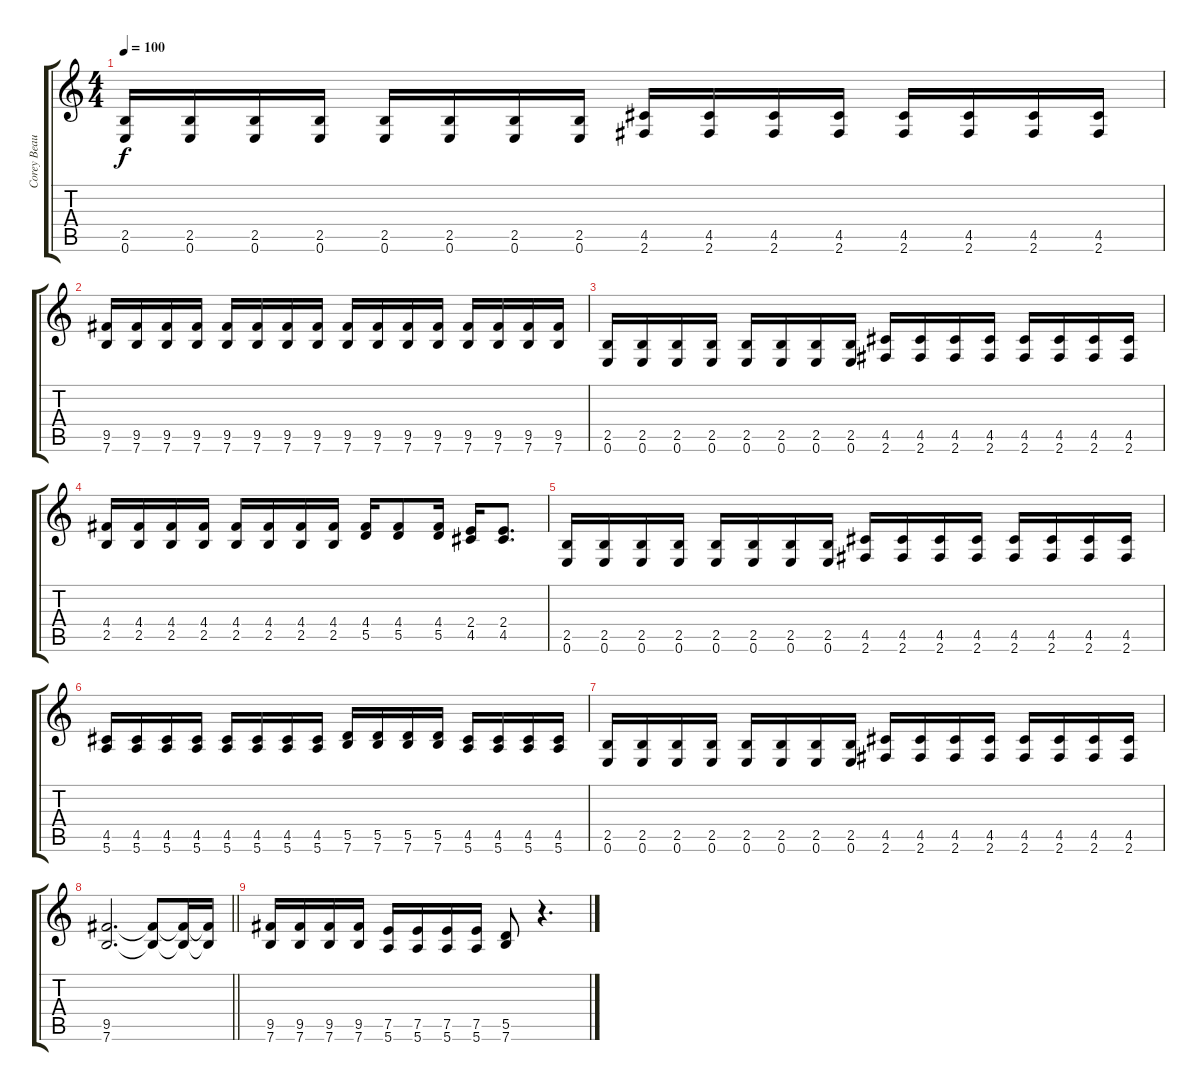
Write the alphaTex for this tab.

\track ("Corey Beaulieu" "Corey Beau") {instrument overdrivenguitar}
\staff {score tabs}
\tuning (E4 B3 G3 D3 A2 E2) {hide}
\ts (4 4)
\tempo 100
\clef g2
\ks c
(2.5 0.6).16{dy f} (2.5 0.6).16 (2.5 0.6).16 (2.5 0.6).16 (2.5 0.6).16 (2.5 0.6).16 (2.5 0.6).16 (2.5 0.6).16 (4.5 2.6).16 (4.5 2.6).16 (4.5 2.6).16 (4.5 2.6).16 (4.5 2.6).16 (4.5 2.6).16 (4.5 2.6).16 (4.5 2.6).16 |
(9.5 7.6).16 (9.5 7.6).16 (9.5 7.6).16 (9.5 7.6).16 (9.5 7.6).16 (9.5 7.6).16 (9.5 7.6).16 (9.5 7.6).16 (9.5 7.6).16 (9.5 7.6).16 (9.5 7.6).16 (9.5 7.6).16 (9.5 7.6).16 (9.5 7.6).16 (9.5 7.6).16 (9.5 7.6).16 |
(2.5 0.6).16 (2.5 0.6).16 (2.5 0.6).16 (2.5 0.6).16 (2.5 0.6).16 (2.5 0.6).16 (2.5 0.6).16 (2.5 0.6).16 (4.5 2.6).16 (4.5 2.6).16 (4.5 2.6).16 (4.5 2.6).16 (4.5 2.6).16 (4.5 2.6).16 (4.5 2.6).16 (4.5 2.6).16 |
(4.4 2.5).16 (4.4 2.5).16 (4.4 2.5).16 (4.4 2.5).16 (4.4 2.5).16 (4.4 2.5).16 (4.4 2.5).16 (4.4 2.5).16 (4.4 5.5).16 (4.4 5.5).8 (4.4 5.5).16 (2.4 4.5).16 (2.4 4.5).8{d} |
(2.5 0.6).16 (2.5 0.6).16 (2.5 0.6).16 (2.5 0.6).16 (2.5 0.6).16 (2.5 0.6).16 (2.5 0.6).16 (2.5 0.6).16 (4.5 2.6).16 (4.5 2.6).16 (4.5 2.6).16 (4.5 2.6).16 (4.5 2.6).16 (4.5 2.6).16 (4.5 2.6).16 (4.5 2.6).16 |
(4.5 5.6).16 (4.5 5.6).16 (4.5 5.6).16 (4.5 5.6).16 (4.5 5.6).16 (4.5 5.6).16 (4.5 5.6).16 (4.5 5.6).16 (5.5 7.6).16 (5.5 7.6).16 (5.5 7.6).16 (5.5 7.6).16 (4.5 5.6).16 (4.5 5.6).16 (4.5 5.6).16 (4.5 5.6).16 |
(2.5 0.6).16 (2.5 0.6).16 (2.5 0.6).16 (2.5 0.6).16 (2.5 0.6).16 (2.5 0.6).16 (2.5 0.6).16 (2.5 0.6).16 (4.5 2.6).16 (4.5 2.6).16 (4.5 2.6).16 (4.5 2.6).16 (4.5 2.6).16 (4.5 2.6).16 (4.5 2.6).16 (4.5 2.6).16 |
\barLineRight lightlight
(9.5 7.6).2{d} (9.5{t} 7.6{t}).8 (9.5{t} 7.6{t}).16 (9.5{t} 7.6{t}).16 |
(9.5 7.6).16 (9.5 7.6).16 (9.5 7.6).16 (9.5 7.6).16 (7.5 5.6).16 (7.5 5.6).16 (7.5 5.6).16 (7.5 5.6).16 (5.5 7.6).8 r.4{d}
